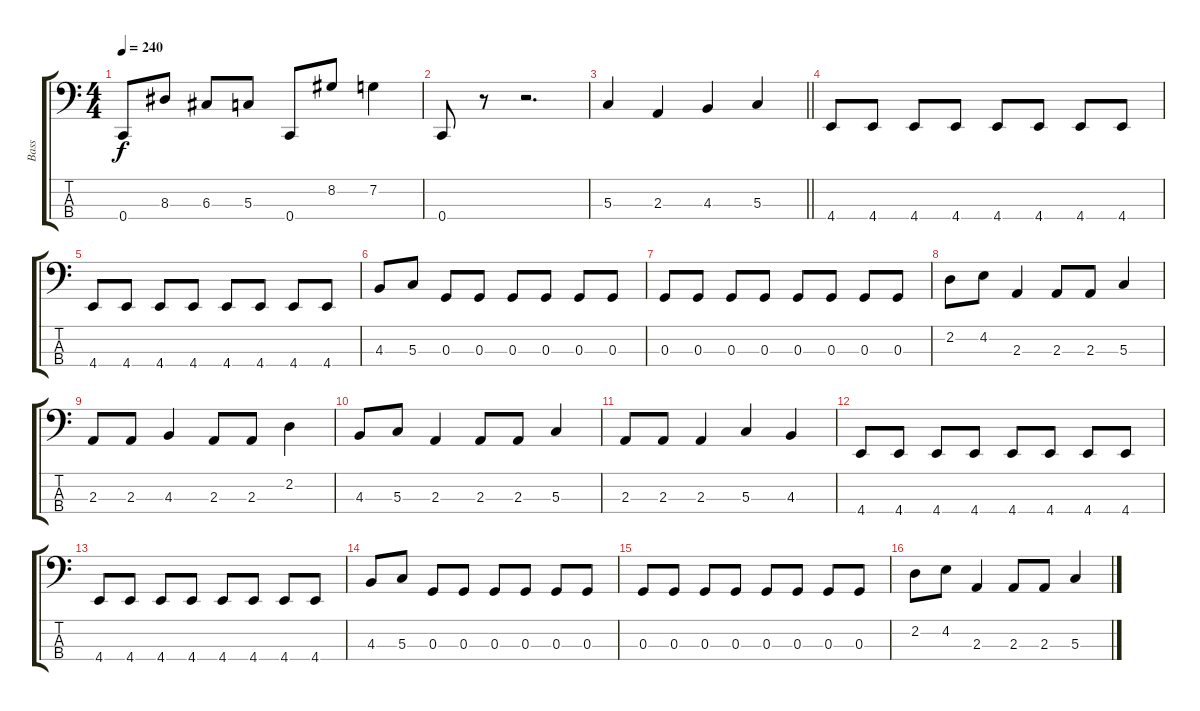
\track ("Bass" "Bass") {instrument electricbassfinger}
\staff {score tabs}
\tuning (F2 C2 G1 C1) {hide}
\ts (4 4)
\tempo 240
\clef f4
\ks c
0.4.8{dy f} 8.3.8 6.3.8 5.3.8 0.4.8 8.2.8 7.2.4 |
0.4.8 r.8 r.2{d} |
\barLineRight lightlight
5.3.4 2.3.4 4.3.4 5.3.4 |
4.4.8 4.4.8 4.4.8 4.4.8 4.4.8 4.4.8 4.4.8 4.4.8 |
4.4.8 4.4.8 4.4.8 4.4.8 4.4.8 4.4.8 4.4.8 4.4.8 |
4.3.8 5.3.8 0.3.8 0.3.8 0.3.8 0.3.8 0.3.8 0.3.8 |
0.3.8 0.3.8 0.3.8 0.3.8 0.3.8 0.3.8 0.3.8 0.3.8 |
2.2.8 4.2.8 2.3.4 2.3.8 2.3.8 5.3.4 |
2.3.8 2.3.8 4.3.4 2.3.8 2.3.8 2.2.4 |
4.3.8 5.3.8 2.3.4 2.3.8 2.3.8 5.3.4 |
2.3.8 2.3.8 2.3.4 5.3.4 4.3.4 |
4.4.8 4.4.8 4.4.8 4.4.8 4.4.8 4.4.8 4.4.8 4.4.8 |
4.4.8 4.4.8 4.4.8 4.4.8 4.4.8 4.4.8 4.4.8 4.4.8 |
4.3.8 5.3.8 0.3.8 0.3.8 0.3.8 0.3.8 0.3.8 0.3.8 |
0.3.8 0.3.8 0.3.8 0.3.8 0.3.8 0.3.8 0.3.8 0.3.8 |
2.2.8 4.2.8 2.3.4 2.3.8 2.3.8 5.3.4
